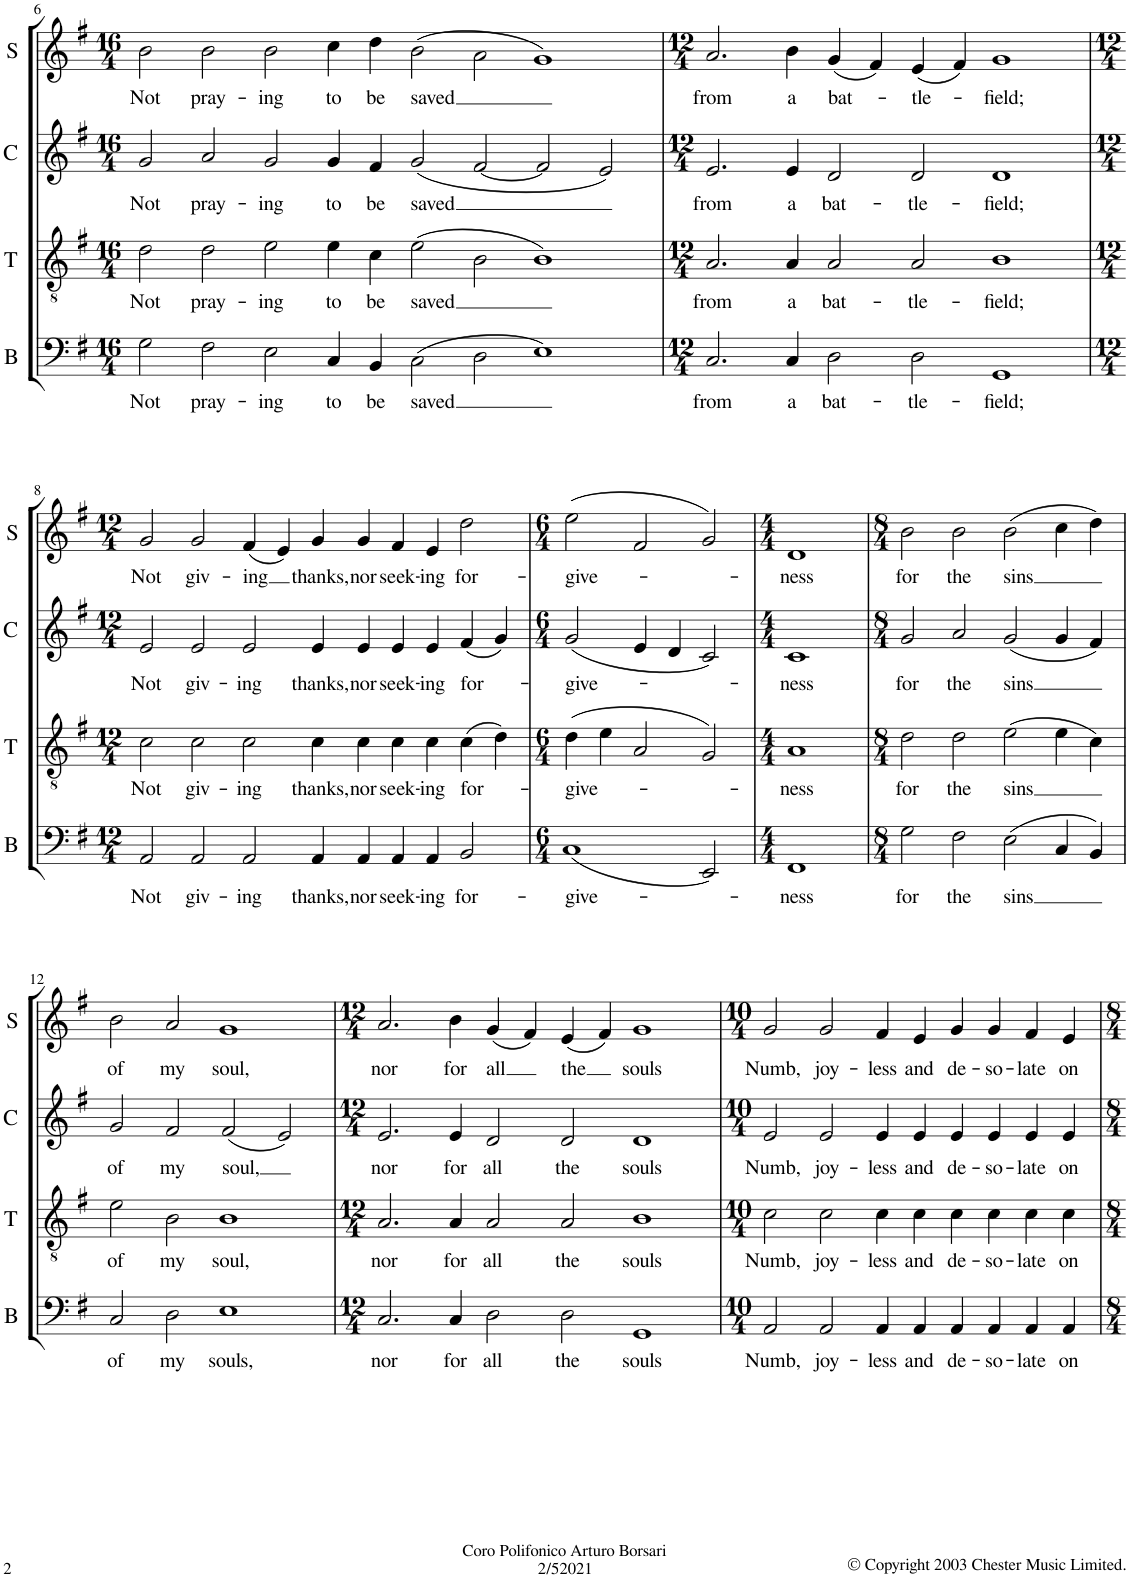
**kern	**text	**kern	**text	**kern	**text	**kern	**text
*part4	*part4	*part3	*part3	*part2	*part2	*part1	*part1
*staff4	*staff4	*staff3	*staff3	*staff2	*staff2	*staff1	*staff1
*I"Bassi	*	*I"Tenori	*	*I"Contralti	*	*I"Soprani	*
*I'B	*	*I'T	*	*I'C	*	*I'S	*
!!LO:PB:g=z
*clefF4	*	*clefGv2	*	*clefG2	*	*clefG2	*
*	*	*	*	*	*	*Trd1c2	*
*k[f#]	*	*k[f#]	*	*k[f#]	*	*k[f#]	*
*M16/4	*	*M16/4	*	*M16/4	*	*M16/4	*
=6	=6	=6	=6	=6	=6	=6	=6
!	!LO:LY:b	!	!LO:LY:b	!	!LO:LY:b	!	!LO:LY:b
2G\	Not	2d\	Not	2g/	Not	2b\	Not
!	!LO:LY:b	!	!LO:LY:b	!	!LO:LY:b	!	!LO:LY:b
2F#\	pray-	2d\	pray-	2a/	pray-	2b\	pray-
!	!LO:LY:b	!	!LO:LY:b	!	!LO:LY:b	!	!LO:LY:b
2E\	-ing	2e\	-ing	2g/	-ing	2b\	-ing
!	!LO:LY:b	!	!LO:LY:b	!	!LO:LY:b	!	!LO:LY:b
4C/	to	4e\	to	4g/	to	4cc\	to
!	!LO:LY:b	!	!LO:LY:b	!	!LO:LY:b	!	!LO:LY:b
4BB/	be	4c\	be	4f#/	be	4dd\	be
!	!LO:LY:b	!	!LO:LY:b	!	!LO:LY:b	!	!LO:LY:b
(2C\	-saved	(2e\	saved	(2g/	saved	(2b\	saved
2D\	.	2B\	.	[2f#/	.	2a\	.
1E)	.	1B)	.	2f#/]	.	1g)	.
.	.	.	.	2e/)	.	.	.
=7	=7	=7	=7	=7	=7	=7	=7
*M12/4	*	*M12/4	*	*M12/4	*	*M12/4	*
!	!LO:LY:b	!	!LO:LY:b	!	!LO:LY:b	!	!LO:LY:b
2.C/	from	2.A/	from	2.e/	from	2.a/	from
!	!LO:LY:b	!	!LO:LY:b	!	!LO:LY:b	!	!LO:LY:b
4C/	a	4A/	a	4e/	a	4b\	a
!	!LO:LY:b	!	!LO:LY:b	!	!LO:LY:b	!	!LO:LY:b
2D\	bat-	2A/	bat-	2d/	bat-	(4g/	bat-
.	.	.	.	.	.	4f#/)	.
!	!LO:LY:b	!	!LO:LY:b	!	!LO:LY:b	!	!LO:LY:b
2D\	-tle-	2A/	-tle-	2d/	-tle-	(4e/	-tle-
.	.	.	.	.	.	4f#/)	.
!	!LO:LY:b	!	!LO:LY:b	!	!LO:LY:b	!	!LO:LY:b
1GG	-field;	1B	-field;	1d	-field;	1g	-field;
!!LO:LB:g=z
=8	=8	=8	=8	=8	=8	=8	=8
*M12/4	*	*M12/4	*	*M12/4	*	*M12/4	*
!	!LO:LY:b	!	!LO:LY:b	!	!LO:LY:b	!	!LO:LY:b
2AA/	Not	2c\	Not	2e/	Not	2g/	Not
!	!LO:LY:b	!	!LO:LY:b	!	!LO:LY:b	!	!LO:LY:b
2AA/	giv-	2c\	giv-	2e/	giv-	2g/	giv-
!	!LO:LY:b	!	!LO:LY:b	!	!LO:LY:b	!	!LO:LY:b
2AA/	-ing	2c\	-ing	2e/	-ing	(4f#/	-ing
.	.	.	.	.	.	4e/)	.
!	!LO:LY:b	!	!LO:LY:b	!	!LO:LY:b	!	!LO:LY:b
4AA/	thanks,	4c\	thanks,	4e/	thanks,	4g/	thanks,
!	!LO:LY:b	!	!LO:LY:b	!	!LO:LY:b	!	!LO:LY:b
4AA/	nor	4c\	nor	4e/	nor	4g/	nor
!	!LO:LY:b	!	!LO:LY:b	!	!LO:LY:b	!	!LO:LY:b
4AA/	seek-	4c\	seek-	4e/	seek-	4f#/	seek-
!	!LO:LY:b	!	!LO:LY:b	!	!LO:LY:b	!	!LO:LY:b
4AA/	-ing	4c\	-ing	4e/	-ing	4e/	-ing
!	!LO:LY:b	!	!LO:LY:b	!	!LO:LY:b	!	!LO:LY:b
2BB/	for-	(4c\	for-	(4f#/	for-	2dd\	for-
.	.	4d\)	.	4g/)	.	.	.
=9	=9	=9	=9	=9	=9	=9	=9
*M6/4	*	*M6/4	*	*M6/4	*	*M6/4	*
!	!LO:LY:b	!	!LO:LY:b	!	!LO:LY:b	!	!LO:LY:b
(1C	-give-	(4d\	-give-	(2g/	-give-	(2ee\	-give-
.	.	4e\	.	.	.	.	.
.	.	2A/	.	4e/	.	2f#/	.
.	.	.	.	4d/	.	.	.
2EE/)	.	2G/)	.	2c/)	.	2g/)	.
=10	=10	=10	=10	=10	=10	=10	=10
*M4/4	*	*M4/4	*	*M4/4	*	*M4/4	*
!	!LO:LY:b	!	!LO:LY:b	!	!LO:LY:b	!	!LO:LY:b
1FF#	-ness	1A	-ness	1c	-ness	1d	-ness
=11	=11	=11	=11	=11	=11	=11	=11
*M8/4	*	*M8/4	*	*M8/4	*	*M8/4	*
!	!LO:LY:b	!	!LO:LY:b	!	!LO:LY:b	!	!LO:LY:b
2G\	for	2d\	for	2g/	for	2b\	for
!	!LO:LY:b	!	!LO:LY:b	!	!LO:LY:b	!	!LO:LY:b
2F#\	the	2d\	the	2a/	the	2b\	the
!	!LO:LY:b	!	!LO:LY:b	!	!LO:LY:b	!	!LO:LY:b
(2E\	sins	(2e\	sins	(2g/	sins	(2b\	sins
4C/	.	4e\	.	4g/	.	4cc\	.
4BB/)	.	4c\)	.	4f#/)	.	4dd\)	.
!!LO:LB:g=z
=12	=12	=12	=12	=12	=12	=12	=12
!	!LO:LY:b	!	!LO:LY:b	!	!LO:LY:b	!	!LO:LY:b
2C/	of	2e\	of	2g/	of	2b\	of
!	!LO:LY:b	!	!LO:LY:b	!	!LO:LY:b	!	!LO:LY:b
2D\	my	2B\	my	2f#/	my	2a/	my
!	!LO:LY:b	!	!LO:LY:b	!	!LO:LY:b	!	!LO:LY:b
1E	souls,	1B	soul,	(2f#/	soul,	1g	soul,
.	.	.	.	2e/)	.	.	.
=13	=13	=13	=13	=13	=13	=13	=13
*M12/4	*	*M12/4	*	*M12/4	*	*M12/4	*
!	!LO:LY:b	!	!LO:LY:b	!	!LO:LY:b	!	!LO:LY:b
2.C/	nor	2.A/	nor	2.e/	nor	2.a/	nor
!	!LO:LY:b	!	!LO:LY:b	!	!LO:LY:b	!	!LO:LY:b
4C/	for	4A/	for	4e/	for	4b\	for
!	!LO:LY:b	!	!LO:LY:b	!	!LO:LY:b	!	!LO:LY:b
2D\	all	2A/	all	2d/	all	(4g/	all
.	.	.	.	.	.	4f#/)	.
!	!LO:LY:b	!	!LO:LY:b	!	!LO:LY:b	!	!LO:LY:b
2D\	the	2A/	the	2d/	the	(4e/	the
.	.	.	.	.	.	4f#/)	.
!	!LO:LY:b	!	!LO:LY:b	!	!LO:LY:b	!	!LO:LY:b
1GG	souls	1B	souls	1d	souls	1g	souls
=14	=14	=14	=14	=14	=14	=14	=14
*M10/4	*	*M10/4	*	*M10/4	*	*M10/4	*
!	!LO:LY:b	!	!LO:LY:b	!	!LO:LY:b	!	!LO:LY:b
2AA/	Numb,	2c\	Numb,	2e/	Numb,	2g/	Numb,
!	!LO:LY:b	!	!LO:LY:b	!	!LO:LY:b	!	!LO:LY:b
2AA/	joy-	2c\	joy-	2e/	joy-	2g/	joy-
!	!LO:LY:b	!	!LO:LY:b	!	!LO:LY:b	!	!LO:LY:b
4AA/	-less	4c\	-less	4e/	-less	4f#/	-less
!	!LO:LY:b	!	!LO:LY:b	!	!LO:LY:b	!	!LO:LY:b
4AA/	and	4c\	and	4e/	and	4e/	and
!	!LO:LY:b	!	!LO:LY:b	!	!LO:LY:b	!	!LO:LY:b
4AA/	de-	4c\	de-	4e/	de-	4g/	de-
!	!LO:LY:b	!	!LO:LY:b	!	!LO:LY:b	!	!LO:LY:b
4AA/	-so-	4c\	-so-	4e/	-so-	4g/	-so-
!	!LO:LY:b	!	!LO:LY:b	!	!LO:LY:b	!	!LO:LY:b
4AA/	-late	4c\	-late	4e/	-late	4f#/	-late
!	!LO:LY:b	!	!LO:LY:b	!	!LO:LY:b	!	!LO:LY:b
4AA/	on	4c\	on	4e/	on	4e/	on
=	=	=	=	=	=	=	=
*-	*-	*-	*-	*-	*-	*-	*-
